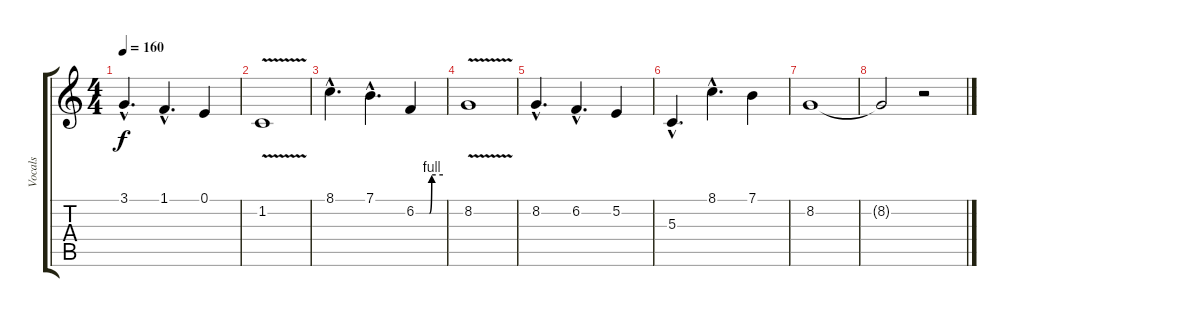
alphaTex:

\track ("Vocals" "Vocals") {instrument lead6voice}
\staff {score tabs}
\tuning (E4 B3 G3 D3 A2 D2) {hide}
\ts (4 4)
\tempo 160
\clef g2
\ks c
3.1{hac}.4{d dy f} 1.1{hac}.4{d} 0.1.4 |
1.2{v}.1 |
8.1{hac}.4{d} 7.1{hac}.4{d} 6.2{be (custom 0 0 30 0 35 4 60 4)}.4 |
8.2{v}.1 |
8.2{hac}.4{d} 6.2{hac}.4{d} 5.2.4 |
5.3{hac}.4{d} 8.1{hac}.4{d} 7.1.4 |
8.2.1 |
8.2{t}.2 r.2
